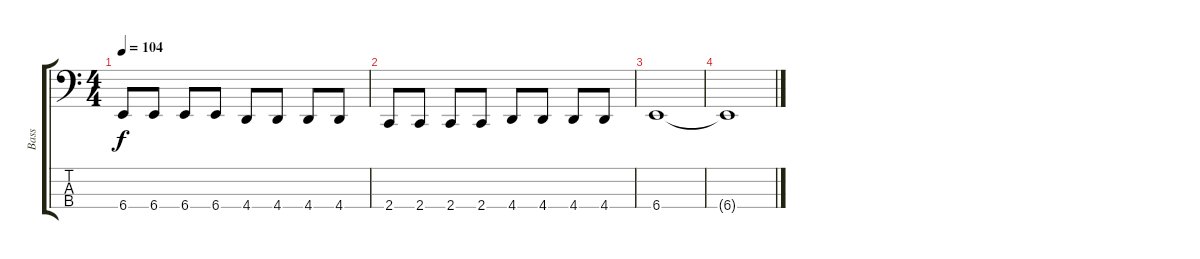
\track ("Bass" "Bass") {instrument electricbasspick}
\staff {score tabs}
\tuning (D2 Bb1 F1 Bb0) {hide}
\ts (4 4)
\tempo 104
\clef f4
\ks c
6.4.8{dy f} 6.4.8 6.4.8 6.4.8 4.4.8 4.4.8 4.4.8 4.4.8 |
2.4.8 2.4.8 2.4.8 2.4.8 4.4.8 4.4.8 4.4.8 4.4.8 |
6.4.1 |
6.4{t}.1
